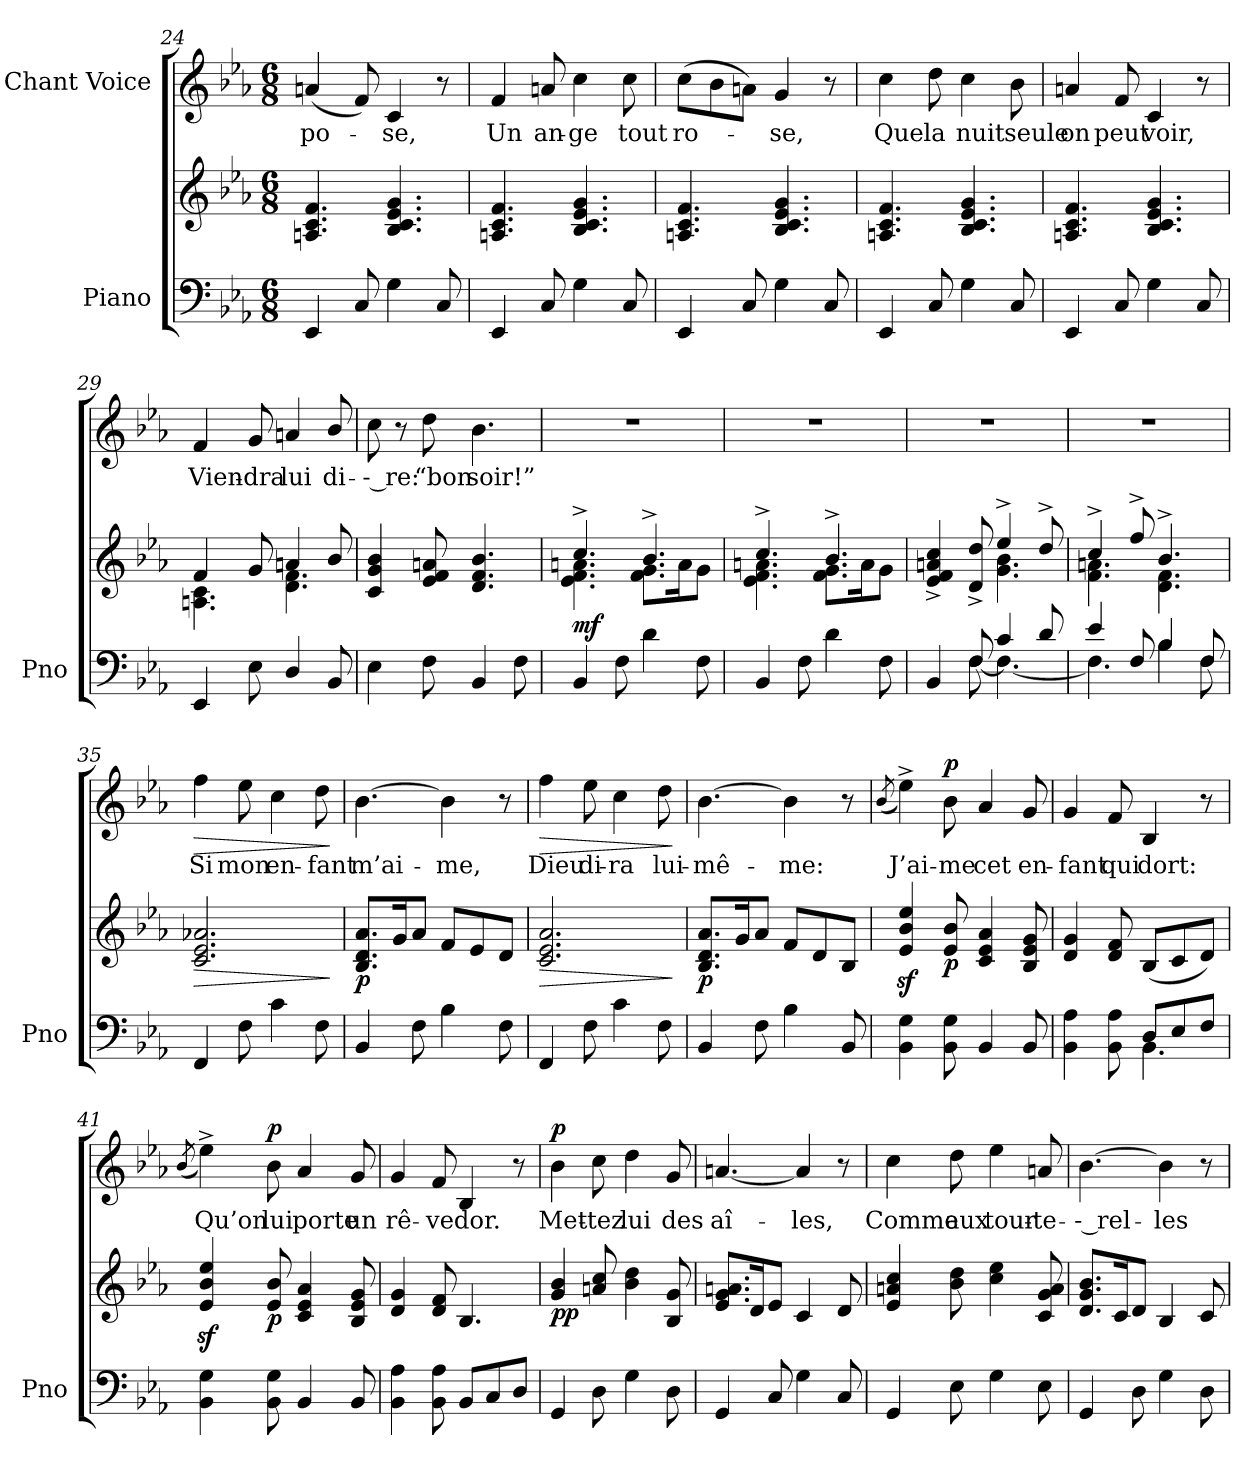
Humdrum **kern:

**kern	**kern	**dynam	**kern	**text	**dynam
*part2	*part2	*part2	*part1	*part1	*part1
*staff3	*staff2	*staff2/3	*staff1	*staff1	*staff1
*I"Piano	*	*	*I"Chant Voice	*	*
*I'Pno	*	*	*	*	*
*clefF4	*clefG2	*	*clefG2	*	*
*k[b-e-a-]	*k[b-e-a-]	*	*k[b-e-a-]	*	*
*M6/8	*M6/8	*	*M6/8	*	*
=24	=24	=24	=24	=24	=24
4EE-/	4.An/ 4.c/ 4.f/	.	(4an/	-po-	.
8C/	.	.	8f/)	.	.
4G\	4.B-/ 4.c/ 4.e-/ 4.g/	.	4c/	-se,	.
8C/	.	.	8r	.	.
=25	=25	=25	=25	=25	=25
4EE-/	4.An/ 4.c/ 4.f/	.	4f/	Un	.
8C/	.	.	8an/	an-	.
4G\	4.B-/ 4.c/ 4.e-/ 4.g/	.	4cc\	-ge	.
8C/	.	.	8cc\	tout	.
=26	=26	=26	=26	=26	=26
4EE-/	4.An/ 4.c/ 4.f/	.	(8cc\L	ro-	.
.	.	.	8b-\	.	.
8C/	.	.	8an\J)	.	.
4G\	4.B-/ 4.c/ 4.e-/ 4.g/	.	4g/	-se,	.
8C/	.	.	8r	.	.
=27	=27	=27	=27	=27	=27
4EE-/	4.An/ 4.c/ 4.f/	.	4cc\	Que	.
8C/	.	.	8dd\	la	.
4G\	4.B-/ 4.c/ 4.e-/ 4.g/	.	4cc\	nuit	.
8C/	.	.	8b-\	seule	.
=28	=28	=28	=28	=28	=28
4EE-/	4.An/ 4.c/ 4.f/	.	4an/	on	.
8C/	.	.	8f/	peut	.
4G\	4.B-/ 4.c/ 4.e-/ 4.g/	.	4c/	voir,	.
8C/	.	.	8r	.	.
=29	=29	=29	=29	=29	=29
*	*^	*	*	*	*
4EE-/	4f/	4.An\ 4.c\	.	4f/	Vien-	.
8E-\	8g/	.	.	8g/	-dra	.
4D/	4an/	4.d\ 4.f\	.	4an/	lui	.
8BB-/	8b-/	.	.	8b-/	di-	.
*	*v	*v	*	*	*	*
=30	=30	=30	=30	=30	=30
4E-\	4c/ 4g/ 4b-/	.	8cc\	-- re:	.
.	.	.	8r	.	.
8F\	8e-/ 8f/ 8an/	.	8dd\	“bon	.
4BB-/	4.d/ 4.f/ 4.b-/	.	4.b-\	soir!”	.
8F\	.	.	.	.	.
=31	=31	=31	=31	=31	=31
*	*^	*	*	*	*
!	!	!	!LO:DY:b	!	!	!
4BB-/	4.cc^/	4.e-\ 4.f\ 4.an\	mf	2.r	.	.
8F\	.	.	.	.	.	.
4d\	4.b-^/	8.f\ 8.g\L	.	.	.	.
.	.	16a\K	.	.	.	.
8F\	.	8g\J	.	.	.	.
=32	=32	=32	=32	=32	=32	=32
4BB-/	4.cc^/	4.e-\ 4.f\ 4.an\	.	2.r	.	.
8F\	.	.	.	.	.	.
4d\	4.b-^/	8.f\ 8.g\L	.	.	.	.
.	.	16a\K	.	.	.	.
8F\	.	8g\J	.	.	.	.
=33	=33	=33	=33	=33	=33	=33
*^	*	*	*	*	*	*
4BB-/	4ryy	4e-/^> 4f/^> 4an/^> 4cc/^>	4ryy	.	2.r	.	.
8F/	[8F\	8d/^> 8dd/^>	8ryy	.	.	.	.
4c/	4.F\_	4ee-^/	4.g\ 4.b-\	.	.	.	.
8d/	.	8dd^/	.	.	.	.	.
=34	=34	=34	=34	=34	=34	=34	=34
4e-/	4.F\]	4cc^/	4.f\ 4.an\	.	2.r	.	.
8F/	.	8ff^/	.	.	.	.	.
4B-/	4B-\	4.b-^/	4.d\ 4.f\	.	.	.	.
8F/	8F\	.	.	.	.	.	.
*	*	*v	*v	*	*	*	*
=35	=35	=35	=35	=35	=35	=35
!	!	!	!LO:HP:b	!	!	!LO:HP:b
*v	*v	*	*	*	*	*
4FF/	2.c/ 2.e-/ 2.a-X/	>	4ff\	Si	>
8F\	.	.	8ee-\	mon	.
4c\	.	.	4cc\	en-	.
8F\	.	.	8dd\	-fant	.
.	.	]	.	.	]
=36	=36	=36	=36	=36	=36
!	!	!LO:DY:b	!	!	!
4BB-/	8.B-/ 8.d/ 8.a-/L	p	[4.b-\	m’ai-	.
.	16g/K	.	.	.	.
8F\	8a-/J	.	.	.	.
4B-\	8f/L	.	4b-\]	-me,	.
.	8e-/	.	.	.	.
8F\	8d/J	.	8r	.	.
=37	=37	=37	=37	=37	=37
!	!	!LO:HP:b	!	!	!LO:HP:b
4FF/	2.c/ 2.e-/ 2.a-/	>	4ff\	Dieu	>
8F\	.	.	8ee-\	di-	.
4c\	.	.	4cc\	-ra	.
8F\	.	.	8dd\	lui-	.
.	.	]	.	.	]
=38	=38	=38	=38	=38	=38
!	!	!LO:DY:b	!	!	!
4BB-/	8.B-/ 8.d/ 8.a-/L	p	[4.b-\	-mê-	.
.	16g/K	.	.	.	.
8F\	8a-/J	.	.	.	.
4B-\	8f/L	.	4b-\]	-me:	.
.	8d/	.	.	.	.
8BB-/	8B-/J	.	8r	.	.
=39	=39	=39	=39	=39	=39
.	.	.	(8qb-/	.	.
!	!	!LO:DY:b	!	!	!
4BB-\ 4G\	4e-/z< 4b-/z< 4ee-/z<	other-dynamics	4ee-^\)	J’ai-	.
!	!	!LO:DY:b	!	!	!LO:DY:a
8BB-\ 8G\	8e-/ 8b-/	p	8b-\	-me	p
4BB-/	4c/ 4e-/ 4a-/	.	4a-/	cet	.
8BB-/	8B-/ 8e-/ 8g/	.	8g/	en-	.
=40	=40	=40	=40	=40	=40
*^	*	*	*	*	*
4BB-\ 4A-\	4ryy	4d/ 4g/	.	4g/	-fant	.
8BB-\ 8A-\	8ryy	8d/ 8f/	.	8f/	qui	.
8D/L	4.BB-\	(8B-/L	.	4B-/	dort:	.
8E-/	.	8c/	.	.	.	.
8F/J	.	8d/J)	.	8r	.	.
*v	*v	*	*	*	*	*
=41	=41	=41	=41	=41	=41
.	.	.	(8qb-/	.	.
!	!	!LO:DY:b	!	!	!
4BB-\ 4G\	4e-/z< 4b-/z< 4ee-/z<	other-dynamics	4ee-^\)	Qu’on	.
!	!	!LO:DY:b	!	!	!LO:DY:a
8BB-\ 8G\	8e-/ 8b-/	p	8b-\	lui	p
4BB-/	4c/ 4e-/ 4a-/	.	4a-/	porte	.
8BB-/	8B-/ 8e-/ 8g/	.	8g/	un	.
=42	=42	=42	=42	=42	=42
4BB-\ 4A-\	4d/ 4g/	.	4g/	rê-	.
8BB-\ 8A-\	8d/ 8f/	.	8f/	-ve	.
8BB-/L	4.B-/	.	4B-/	dor.	.
8C/	.	.	.	.	.
8D/J	.	.	8r	.	.
=43	=43	=43	=43	=43	=43
!	!	!LO:DY:b	!	!	!LO:DY:a
4GG/	4g/ 4b-/	pp	4b-\	Met-	p
8D\	8an/ 8cc/	.	8cc\	-tez	.
4G\	4b-\ 4dd\	.	4dd\	lui	.
8D\	8B-/ 8g/	.	8g/	des	.
=44	=44	=44	=44	=44	=44
4GG/	8.e-/ 8.g/ 8.an/L	.	[4.an/	aî-	.
.	16d/K	.	.	.	.
8C/	8e-/J	.	.	.	.
4G\	4c/	.	4a/]	-les,	.
8C/	8d/	.	8r	.	.
=45	=45	=45	=45	=45	=45
4GG/	4e-/ 4an/ 4cc/	.	4cc\	Comme	.
8E-\	8b-\ 8dd\	.	8dd\	aux	.
4G\	4cc\ 4ee-\	.	4ee-\	tour-	.
8E-\	8c/ 8g/ 8a/	.	8an/	-te-	.
=46	=46	=46	=46	=46	=46
4GG/	8.d/ 8.g/ 8.b-/L	.	[4.b-\	-- rel-	.
.	16c/K	.	.	.	.
8D\	8d/J	.	.	.	.
4G\	4B-/	.	4b-\]	-les	.
8D\	8c/	.	8r	.	.
=	=	=	=	=	=
*-	*-	*-	*-	*-	*-
